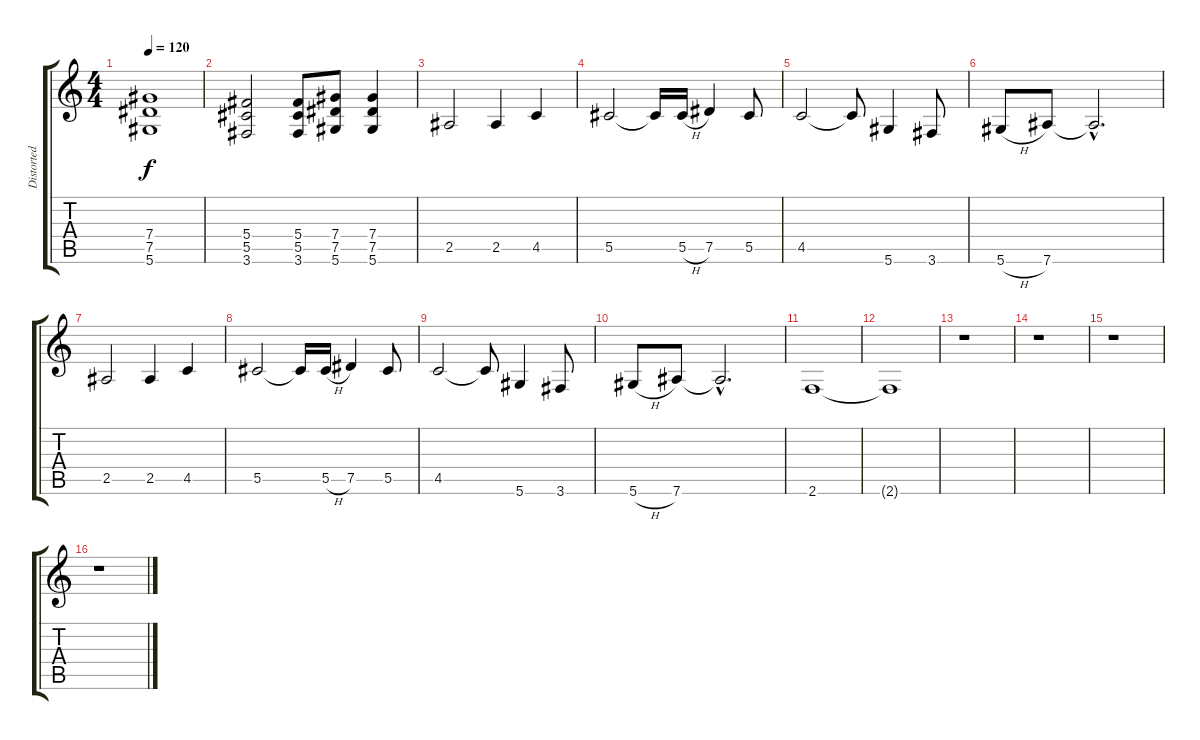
\track ("Distorted Guitar" "Distorted ") {instrument distortionguitar}
\staff {score tabs}
\tuning (Eb4 Bb3 Gb3 Db3 Ab2 Eb2) {hide}
\ts (4 4)
\tempo 120
\clef g2
\ks c
(7.4 7.5 5.6).1{dy f} |
(5.4 5.5 3.6).2 (5.4 5.5 3.6).8 (7.4 7.5 5.6).8 (7.4 7.5 5.6).4 |
2.5.2 2.5.4 4.5.4 |
5.5.2 5.5{t}.16 5.5{h}.16 7.5.4 5.5.8 |
4.5.2 4.5{t}.8 5.6.4 3.6.8 |
5.6{h}.8 7.6.8 7.6{hac t}.2{d} |
2.5.2 2.5.4 4.5.4 |
5.5.2 5.5{t}.16 5.5{h}.16 7.5.4 5.5.8 |
4.5.2 4.5{t}.8 5.6.4 3.6.8 |
5.6{h}.8 7.6.8 7.6{hac t}.2{d} |
2.6.1 |
2.6{t}.1 |
r.1 |
r.1 |
r.1 |
r.1
